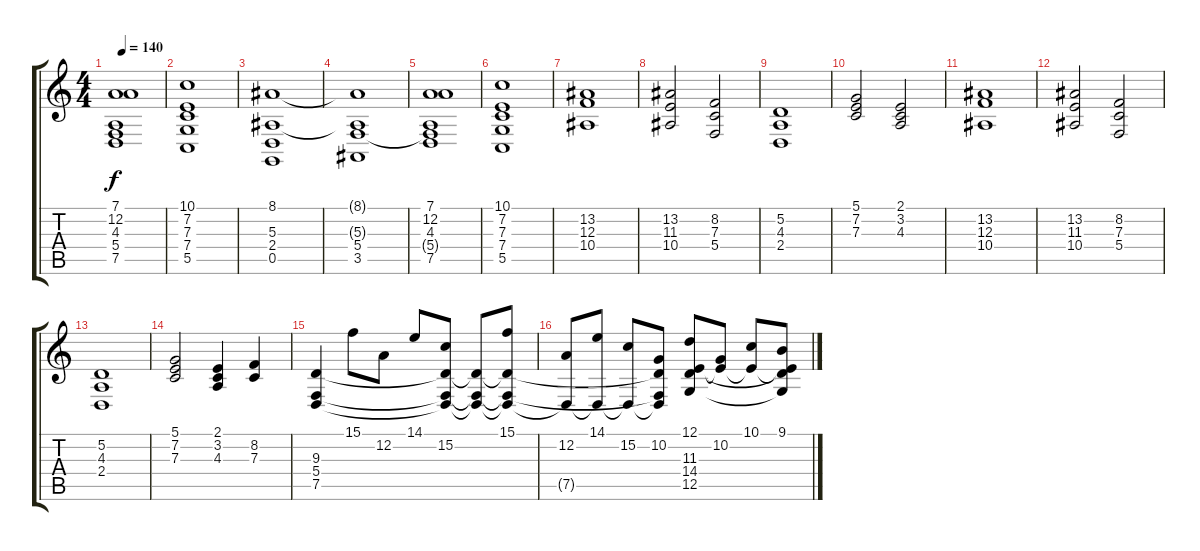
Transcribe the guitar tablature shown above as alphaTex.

\track "" {instrument stringensemble1}
\staff {score tabs}
\tuning (D4 A3 F3 C3 G2 D2) {hide}
\ts (4 4)
\tempo 140
\clef g2
\ks c
(7.1 12.2 4.3 5.4{t} 7.5).1{dy f} |
(10.1 7.2 7.3 7.4 5.5).1 |
(8.1 5.3 2.4 0.5).1 |
(8.1{t} 5.3{t} 5.4 3.5).1 |
(7.1 12.2 4.3 5.4{t} 7.5).1 |
(10.1 7.2 7.3 7.4 5.5).1 |
(13.2 12.3 10.4).1 |
(13.2 11.3 10.4).2 (8.2 7.3 5.4).2 |
(5.2 4.3 2.4).1 |
(5.1 7.2 7.3).2 (2.1 3.2 4.3).2 |
(13.2 12.3 10.4).1 |
(13.2 11.3 10.4).2 (8.2 7.3 5.4).2 |
(5.2 4.3 2.4).1 |
(5.1 7.2 7.3).2 (2.1 3.2 4.3).4 (8.2 7.3).4 |
(9.3 5.4 7.5).4 15.1.8 12.2.8 14.1.8 (15.2 9.3{t} 5.4{t} 7.5{t}).8 (9.3{t} 5.4{t} 7.5{t}).8 (15.1 9.3{t} 5.4{t} 7.5{t}).8 |
(12.2 7.5{t}).8 (14.1 7.5{t}).8 (15.2 7.5{t}).8 (10.2 9.3{t} 5.4{t} 7.5{t}).8 (12.1 11.3 14.4 12.5).8 (10.2 11.3{t}).8 (10.1 11.3{t}).8 (9.1 11.3{t} 14.4{t} 12.5{t}).8
